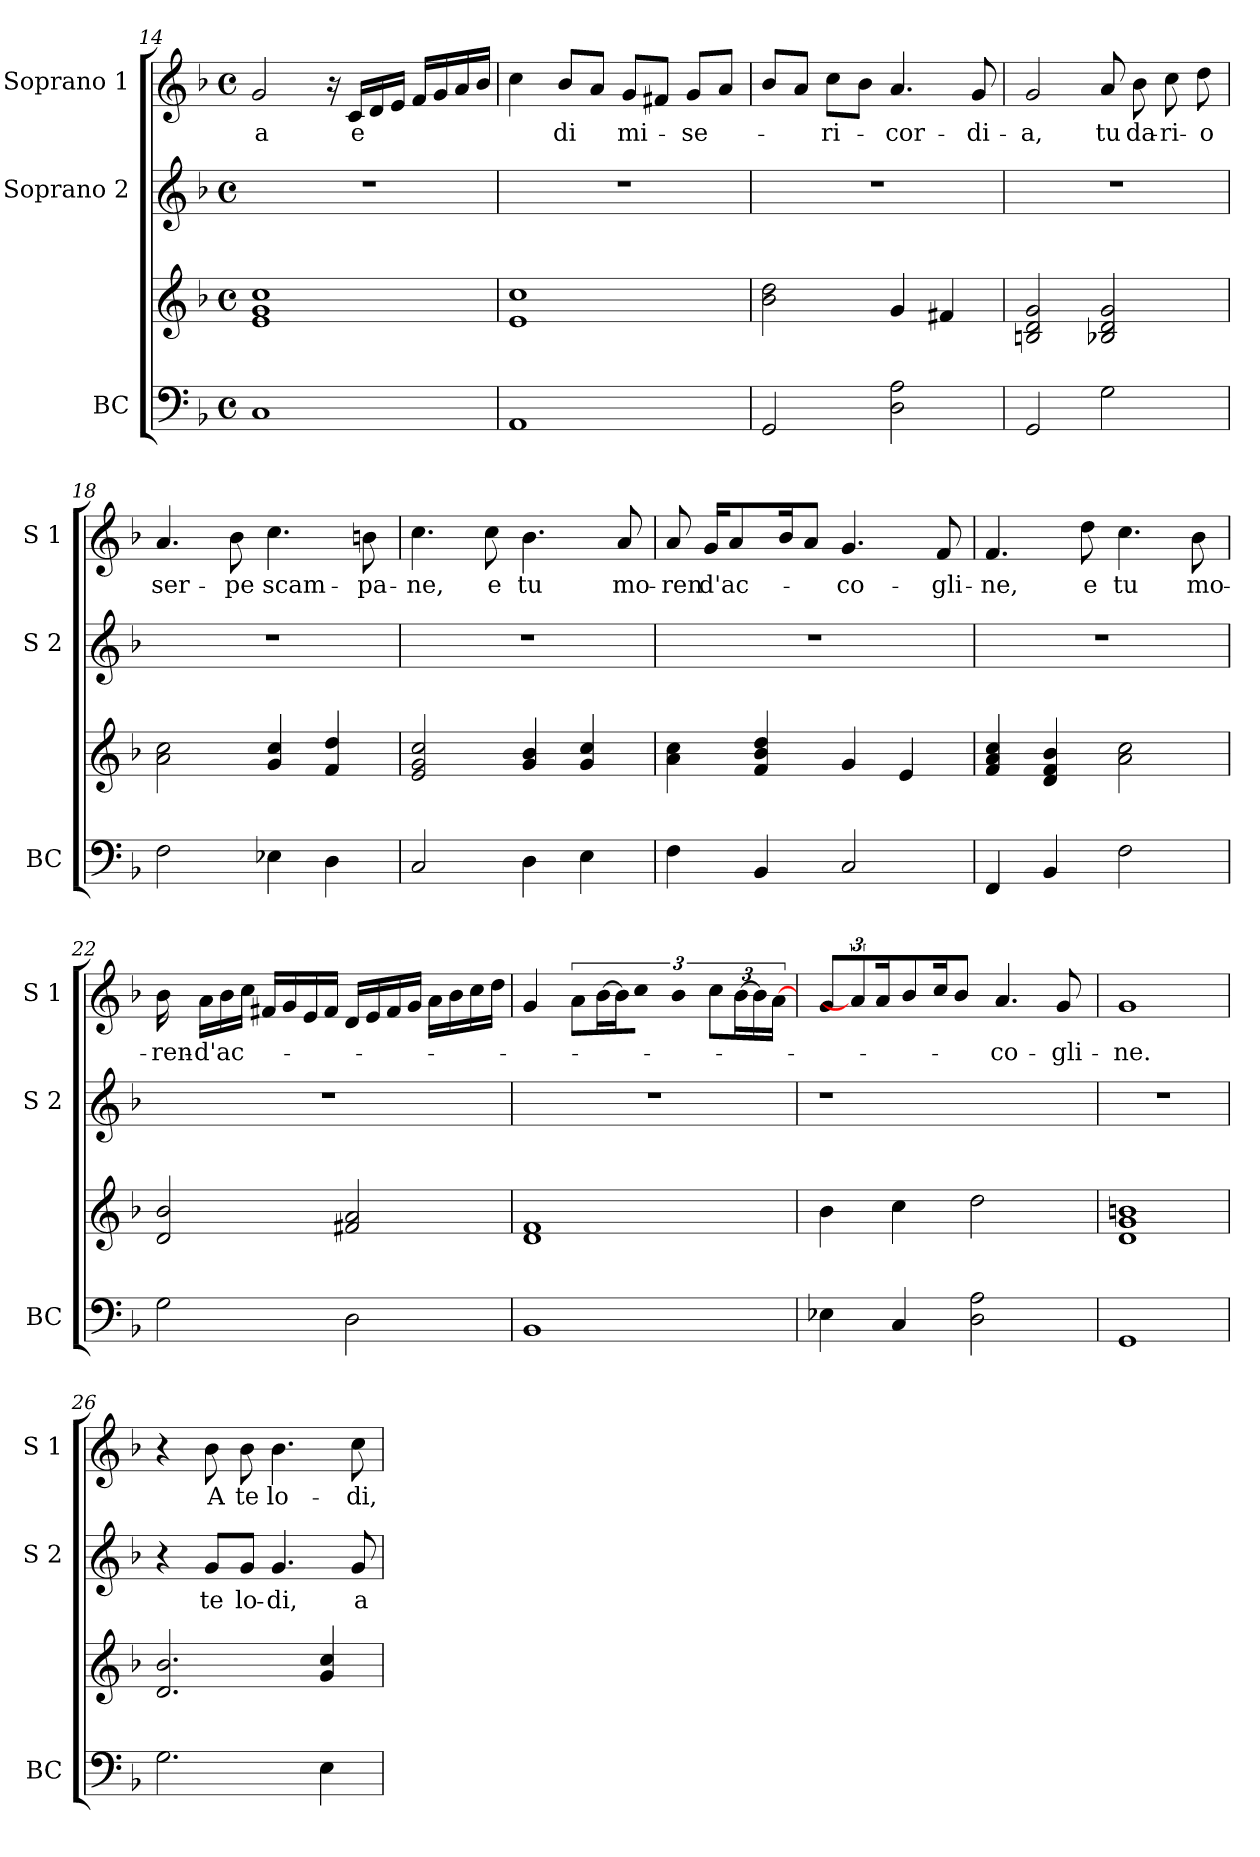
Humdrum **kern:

**kern	**kern	**kern	**text	**kern	**text
*part3	*part3	*part2	*part2	*part1	*part1
*staff4	*staff3	*staff2	*staff2	*staff1	*staff1
*I"BC	*	*I"Soprano 2	*	*I"Soprano 1	*
*I'BC	*	*I'S 2	*	*I'S 1	*
!!LO:PB:g=z
*clefF4	*clefG2	*clefG2	*	*clefG2	*
*k[b-]	*k[b-]	*k[b-]	*	*k[b-]	*
*F:	*F:	*F:	*	*F:	*
*M4/4	*M4/4	*M4/4	*	*M4/4	*
*met(c)	*met(c)	*met(c)	*	*met(c)	*
=14	=14	=14	=14	=14	=14
1C	1e 1g 1cc	1r	.	2g/	-a
.	.	.	.	16r	.
.	.	.	.	16c/LL	e
.	.	.	.	16d/	.
.	.	.	.	16e/JJ	.
.	.	.	.	16f/LL	.
.	.	.	.	16g/	.
.	.	.	.	16a/	.
.	.	.	.	16b-/JJ	.
=15	=15	=15	=15	=15	=15
1AA	1e 1cc	1r	.	4cc\	.
.	.	.	.	8b-/L	di
.	.	.	.	8a/J	.
.	.	.	.	8g/L	mi-
.	.	.	.	8f#X/J	.
.	.	.	.	8g/L	-se-
.	.	.	.	8a/J	.
=16	=16	=16	=16	=16	=16
2GG/	2b-\ 2dd\	1r	.	8b-/L	.
.	.	.	.	8a/J	.
.	.	.	.	8cc\L	-ri-
.	.	.	.	8b-\J	.
2D\ 2A\	4g/	.	.	4.a/	-cor-
.	4f#X/	.	.	.	.
.	.	.	.	8g/	-di-
=17	=17	=17	=17	=17	=17
2GG/	2Bn/ 2d/ 2g/	1r	.	2g/	-a,
2G\	2B-X/ 2d/ 2g/	.	.	8a/	tu
.	.	.	.	8b-\	da-
.	.	.	.	8cc\	-ri-
.	.	.	.	8dd\	-o
=18	=18	=18	=18	=18	=18
2F\	2a\ 2cc\	1r	.	4.a/	ser-
.	.	.	.	8b-\	-pe
4E-X\	4g/ 4cc/	.	.	4.cc\	scam-
4D\	4f/ 4dd/	.	.	.	.
.	.	.	.	8bn\	-pa-
!!LO:LB:g=z
=19	=19	=19	=19	=19	=19
2C/	2e/ 2g/ 2cc/	1r	.	4.cc\	-ne,
.	.	.	.	8cc\	e
4D\	4g/ 4b-/	.	.	4.b-\	tu
4E\	4g/ 4cc/	.	.	.	.
.	.	.	.	8a/	mo-
=20	=20	=20	=20	=20	=20
4F\	4a\ 4cc\	1r	.	8a/	-ren
.	.	.	.	16g/KL	d'ac-
.	.	.	.	8a/	.
4BB-/	4f/ 4b-/ 4dd/	.	.	.	.
.	.	.	.	16b-/k	.
.	.	.	.	8a/J	.
2C/	4g/	.	.	4.g/	-co-
.	4e/	.	.	.	.
.	.	.	.	8f/	-gli-
=21	=21	=21	=21	=21	=21
4FF/	4f/ 4a/ 4cc/	1r	.	4.f/	-ne,
4BB-/	4d/ 4f/ 4b-/	.	.	.	.
.	.	.	.	8dd\	e
2F\	2a\ 2cc\	.	.	4.cc\	tu
.	.	.	.	8b-\	mo-
=22	=22	=22	=22	=22	=22
2G\	2d/ 2b-/	1r	.	16b-\	-ren-
.	.	.	.	16a\LL	-d'ac-
.	.	.	.	16b-\	.
.	.	.	.	16cc\JJ	.
.	.	.	.	16f#X/LL	.
.	.	.	.	16g/	.
.	.	.	.	16e/	.
.	.	.	.	16f#/JJ	.
2D\	2f#X/ 2a/	.	.	16d/LL	.
.	.	.	.	16e/	.
.	.	.	.	16f#/	.
.	.	.	.	16g/JJ	.
.	.	.	.	16a\LL	.
.	.	.	.	16b-\	.
.	.	.	.	16cc\	.
.	.	.	.	16dd\JJ	.
!!LO:LB:g=z
=23	=23	=23	=23	=23	=23
1BB-	1d 1f	1r	.	4g/	.
.	.	.	.	12a\L	.
.	.	.	.	[24b-\	.
.	.	.	.	24b-\]	.
.	.	.	.	8cc\J	.
.	.	.	.	4b-\	.
.	.	.	.	12cc\L	.
.	.	.	.	[24b-\	.
.	.	.	.	24b-\]	.
.	.	.	.	[24a\J	.
=24	=24	=24	=24	=24	=24
4E-X\	4b-\	1r	.	8g/L	.
.	.	.	.	12a\J]	.
.	.	.	.	16a/k	.
4C/	4cc\	.	.	.	.
.	.	.	.	8b-/	.
.	.	.	.	16cc/k	.
.	.	.	.	8b-/J	.
2D\ 2A\	2dd\	.	.	.	.
.	.	.	.	4.a/	-co-
.	.	.	.	8g/	-gli-
12ryy	12ryy	12ryy	.	.	.
=25	=25	=25	=25	=25	=25
1GG	1d 1g 1bn	1r	.	1g	-ne.
=26	=26	=26	=26	=26	=26
2.G\	2.d/ 2.b-/	4r	.	4r	.
.	.	8g/L	te	8b-\	A
.	.	8g/J	lo-	8b-\	te
.	.	4.g/	-di,	4.b-\	lo-
4E\	4g/ 4cc/	.	.	.	.
.	.	8g/	a	8cc\	-di,
=	=	=	=	=	=
*-	*-	*-	*-	*-	*-
